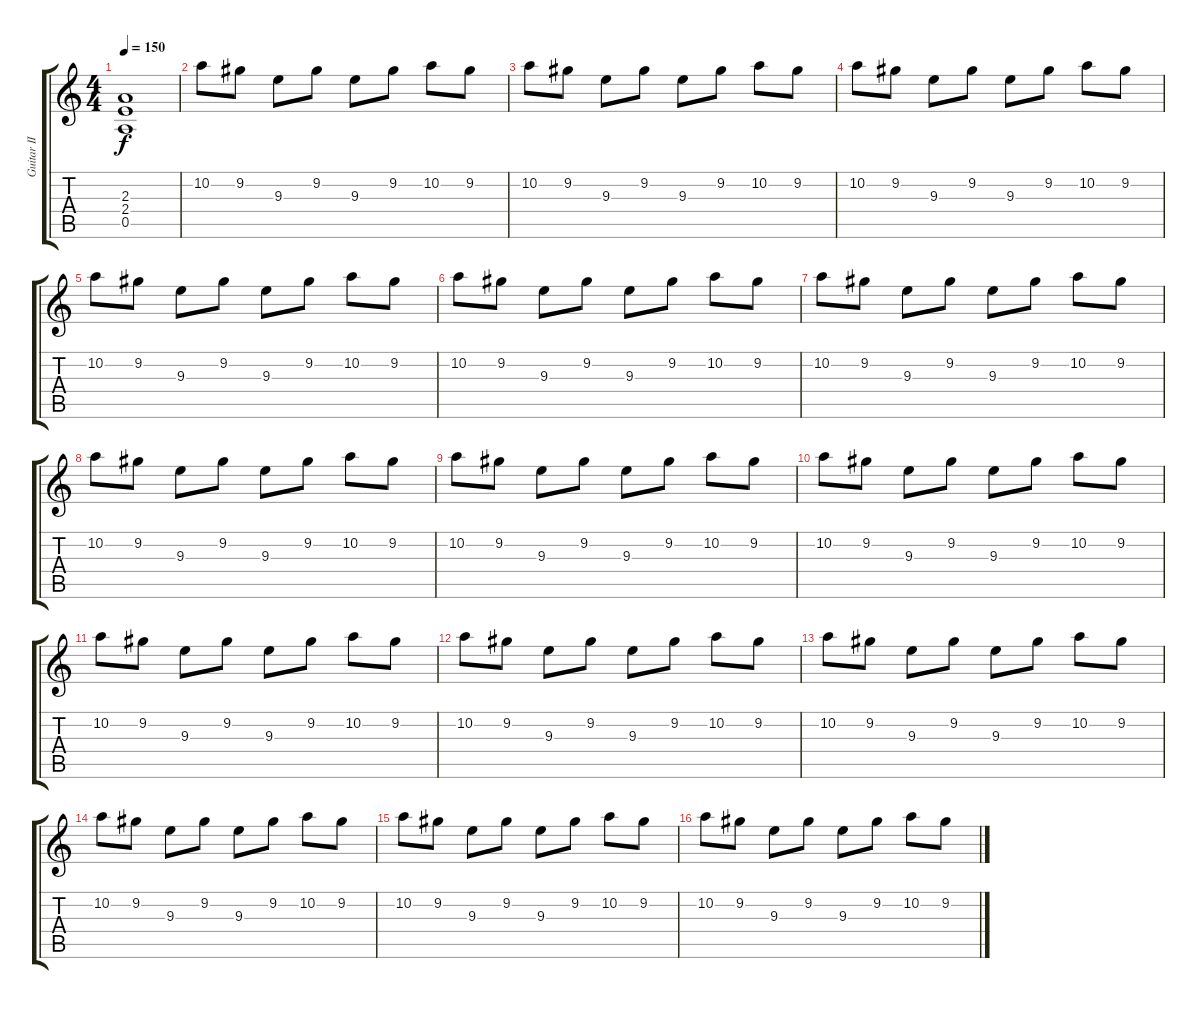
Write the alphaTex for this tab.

\track ("Guitar II" "Guitar II") {instrument distortionguitar}
\staff {score tabs}
\tuning (E4 B3 G3 D3 A2 E2) {hide}
\ts (4 4)
\tempo 150
\clef g2
\ks c
(2.3{t} 2.4{t} 0.5{t}).1{dy f volume 0} |
10.2.8{volume 8 instrument distortionguitar} 9.2.8 9.3.8 9.2.8 9.3.8 9.2.8 10.2.8 9.2.8 |
10.2.8 9.2.8 9.3.8 9.2.8 9.3.8 9.2.8 10.2.8 9.2.8 |
10.2.8 9.2.8 9.3.8 9.2.8 9.3.8 9.2.8 10.2.8 9.2.8 |
10.2.8 9.2.8 9.3.8 9.2.8 9.3.8 9.2.8 10.2.8 9.2.8 |
10.2.8{volume 13} 9.2.8 9.3.8 9.2.8 9.3.8 9.2.8 10.2.8 9.2.8 |
10.2.8 9.2.8 9.3.8 9.2.8 9.3.8 9.2.8 10.2.8 9.2.8 |
10.2.8 9.2.8 9.3.8 9.2.8 9.3.8 9.2.8 10.2.8 9.2.8 |
10.2.8 9.2.8 9.3.8 9.2.8 9.3.8 9.2.8 10.2.8 9.2.8{instrument distortionguitar} |
10.2.8 9.2.8 9.3.8 9.2.8 9.3.8 9.2.8 10.2.8 9.2.8 |
10.2.8 9.2.8 9.3.8 9.2.8 9.3.8 9.2.8 10.2.8 9.2.8 |
10.2.8 9.2.8 9.3.8 9.2.8 9.3.8 9.2.8 10.2.8 9.2.8 |
10.2.8 9.2.8 9.3.8 9.2.8 9.3.8 9.2.8 10.2.8 9.2.8 |
10.2.8 9.2.8 9.3.8 9.2.8 9.3.8 9.2.8 10.2.8 9.2.8 |
10.2.8 9.2.8 9.3.8 9.2.8 9.3.8 9.2.8 10.2.8 9.2.8 |
10.2.8 9.2.8 9.3.8 9.2.8 9.3.8 9.2.8 10.2.8 9.2.8
